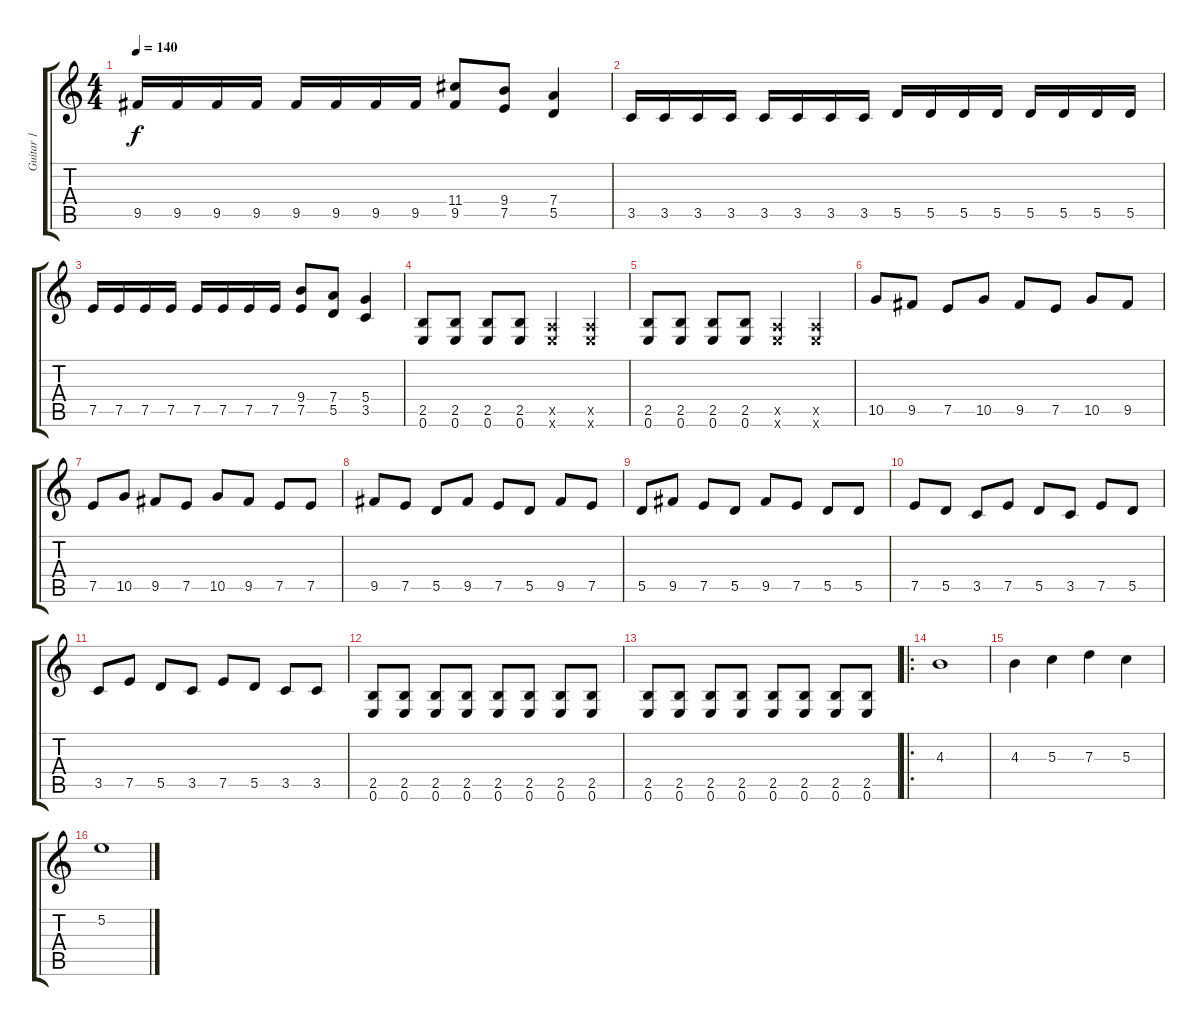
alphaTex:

\track ("Guitar 1" "Guitar 1") {instrument overdrivenguitar}
\staff {score tabs}
\tuning (E4 B3 G3 D3 A2 E2) {hide}
\ts (4 4)
\tempo 140
\clef g2
\ks c
9.5.16{dy f} 9.5.16 9.5.16 9.5.16 9.5.16 9.5.16 9.5.16 9.5.16 (11.4 9.5).8 (9.4 7.5).8 (7.4 5.5).4 |
3.5.16 3.5.16 3.5.16 3.5.16 3.5.16 3.5.16 3.5.16 3.5.16 5.5.16 5.5.16 5.5.16 5.5.16 5.5.16 5.5.16 5.5.16 5.5.16 |
7.5.16 7.5.16 7.5.16 7.5.16 7.5.16 7.5.16 7.5.16 7.5.16 (9.4 7.5).8 (7.4 5.5).8 (5.4 3.5).4 |
(2.5 0.6).8 (2.5 0.6).8 (2.5 0.6).8 (2.5 0.6).8 (0.5{x} 0.6{x}).4 (0.5{x} 0.6{x}).4 |
(2.5 0.6).8 (2.5 0.6).8 (2.5 0.6).8 (2.5 0.6).8 (0.5{x} 0.6{x}).4 (0.5{x} 0.6{x}).4 |
10.5.8 9.5.8 7.5.8 10.5.8 9.5.8 7.5.8 10.5.8 9.5.8 |
7.5.8 10.5.8 9.5.8 7.5.8 10.5.8 9.5.8 7.5.8 7.5.8 |
9.5.8 7.5.8 5.5.8 9.5.8 7.5.8 5.5.8 9.5.8 7.5.8 |
5.5.8 9.5.8 7.5.8 5.5.8 9.5.8 7.5.8 5.5.8 5.5.8 |
7.5.8 5.5.8 3.5.8 7.5.8 5.5.8 3.5.8 7.5.8 5.5.8 |
3.5.8 7.5.8 5.5.8 3.5.8 7.5.8 5.5.8 3.5.8 3.5.8 |
(2.5 0.6).8 (2.5 0.6).8 (2.5 0.6).8 (2.5 0.6).8 (2.5 0.6).8 (2.5 0.6).8 (2.5 0.6).8 (2.5 0.6).8 |
(2.5 0.6).8 (2.5 0.6).8 (2.5 0.6).8 (2.5 0.6).8 (2.5 0.6).8 (2.5 0.6).8 (2.5 0.6).8 (2.5 0.6).8 |
\ro
4.3.1 |
4.3.4 5.3.4 7.3.4 5.3.4 |
5.2.1
